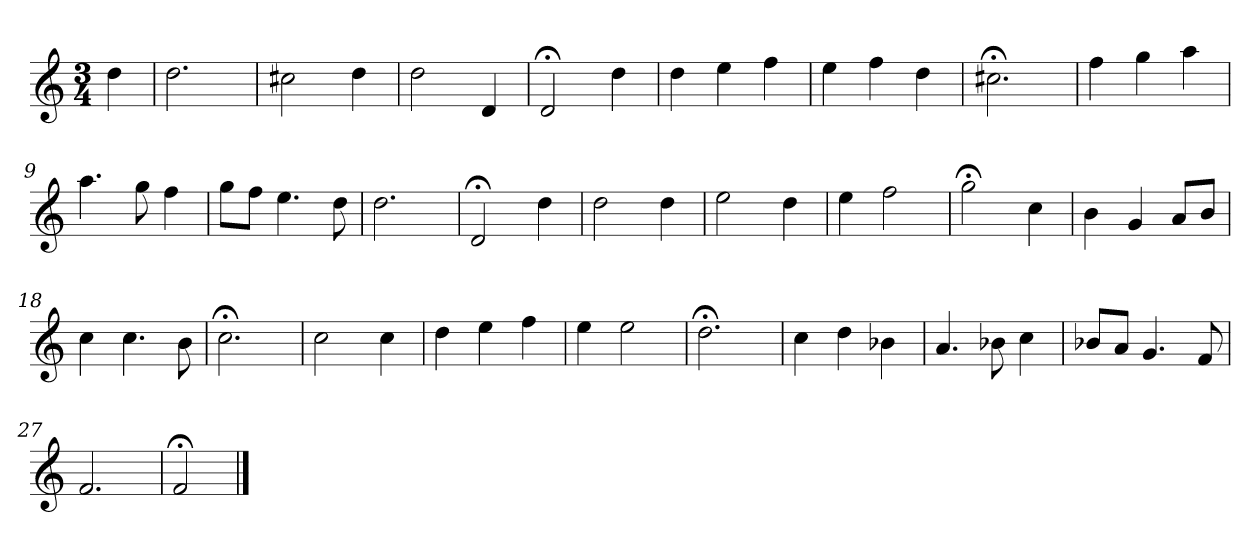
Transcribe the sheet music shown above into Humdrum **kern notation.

**kern
*part1
*staff1
*k[]
*D:dor
*M3/4
*MM120
=
4dd
=1
2.dd
=2
2cc#X
4dd
=3
2dd
4d
=4
2d;<
4dd
=5
4dd
4ee
4ff
=6
4ee
4ff
4dd
=7
2.cc#X;<
=8
4ff
4gg
4aa
=9
4.aa
8gg
4ff
=10
8ggL
8ffJ
4.ee
8dd
=11
2.dd
=12
2d;<
4dd
=13
2dd
4dd
=14
2ee
4dd
=15
4ee
2ff
=16
2gg;<
4cc
=17
4b
4g
8aL
8bJ
=18
4cc
4.cc
8b
=19
2.cc;<
=20
2cc
4cc
=21
4dd
4ee
4ff
=22
4ee
2ee
=23
2.dd;<
=24
4cc
4dd
4b-X
=25
4.a
8b-X
4cc
=26
8b-XL
8aJ
4.g
8f
=27
2.f
=28
2f;<
==
*-
